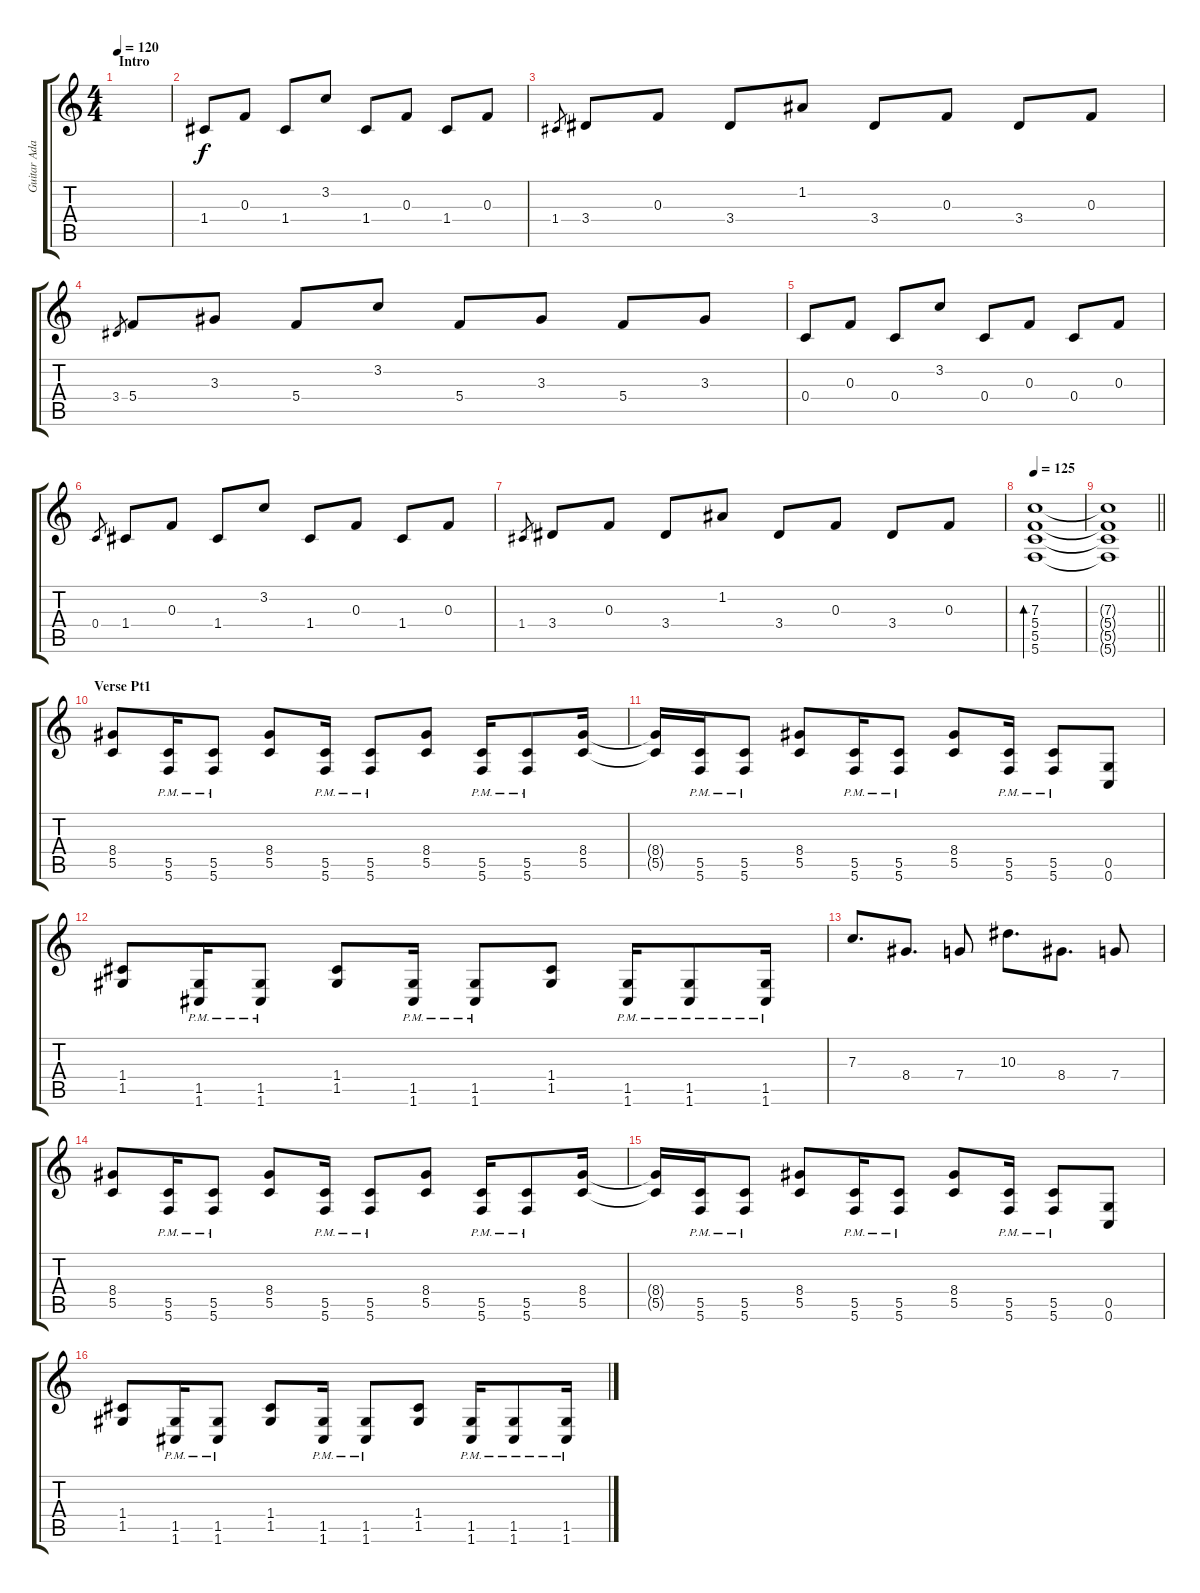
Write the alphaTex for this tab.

\track ("Guitar Adam" "Guitar Ada") {instrument distortionguitar}
\staff {score tabs}
\tuning (D4 A3 F3 C3 G2 C2) {hide}
\ts (4 4)
\section ("" "Intro")
\tempo 120
\tempo 140
\tempo 120
\clef g2
\ks c
|
1.4.8{instrument acousticguitarsteel} 0.3.8 1.4.8 3.2.8 1.4.8 0.3.8 1.4.8 0.3.8 |
1.4.8{gr} 3.4.8 0.3.8 3.4.8 1.2.8 3.4.8 0.3.8 3.4.8 0.3.8 |
3.4.8{gr} 5.4.8 3.3.8 5.4.8 3.2.8 5.4.8 3.3.8 5.4.8 3.3.8 |
0.4.8 0.3.8 0.4.8 3.2.8 0.4.8 0.3.8 0.4.8 0.3.8 |
0.4.8{gr} 1.4.8 0.3.8 1.4.8 3.2.8 1.4.8 0.3.8 1.4.8 0.3.8 |
1.4.8{gr} 3.4.8 0.3.8 3.4.8 1.2.8 3.4.8 0.3.8 3.4.8 0.3.8 |
\tempo 125
(7.3 5.4 5.5 5.6).1{bd 240} |
\barLineRight lightlight
(7.3{t} 5.4{t} 5.5{t} 5.6{t}).1 |
\section ("" "Verse Pt1")
(8.4 5.5).8{instrument distortionguitar} (5.5{pm} 5.6{pm}).16 (5.5{pm} 5.6{pm}).8 (8.4 5.5).8 (5.5{pm} 5.6{pm}).16 (5.5{pm} 5.6{pm}).8 (8.4 5.5).8 (5.5{pm} 5.6{pm}).16 (5.5{pm} 5.6{pm}).8 (8.4 5.5).16 |
(8.4{t} 5.5{t}).16 (5.5{pm} 5.6{pm}).16 (5.5{pm} 5.6{pm}).8 (8.4 5.5).8 (5.5{pm} 5.6{pm}).16 (5.5{pm} 5.6{pm}).8 (8.4 5.5).8 (5.5{pm} 5.6{pm}).16 (5.5{pm} 5.6{pm}).8 (0.5 0.6).8 |
(1.4 1.5).8 (1.5{pm} 1.6{pm}).16 (1.5{pm} 1.6{pm}).8 (1.4 1.5).8 (1.5{pm} 1.6{pm}).16 (1.5{pm} 1.6{pm}).8 (1.4 1.5).8 (1.5{pm} 1.6{pm}).16 (1.5{pm} 1.6{pm}).8 (1.5{pm} 1.6{pm}).16 |
7.3.8{d} 8.4.8{d} 7.4.8 10.3.8{d} 8.4.8{d} 7.4.8 |
(8.4 5.5).8 (5.5{pm} 5.6{pm}).16 (5.5{pm} 5.6{pm}).8 (8.4 5.5).8 (5.5{pm} 5.6{pm}).16 (5.5{pm} 5.6{pm}).8 (8.4 5.5).8 (5.5{pm} 5.6{pm}).16 (5.5{pm} 5.6{pm}).8 (8.4 5.5).16 |
(8.4{t} 5.5{t}).16 (5.5{pm} 5.6{pm}).16 (5.5{pm} 5.6{pm}).8 (8.4 5.5).8 (5.5{pm} 5.6{pm}).16 (5.5{pm} 5.6{pm}).8 (8.4 5.5).8 (5.5{pm} 5.6{pm}).16 (5.5{pm} 5.6{pm}).8 (0.5 0.6).8 |
(1.4 1.5).8 (1.5{pm} 1.6{pm}).16 (1.5{pm} 1.6{pm}).8 (1.4 1.5).8 (1.5{pm} 1.6{pm}).16 (1.5{pm} 1.6{pm}).8 (1.4 1.5).8 (1.5{pm} 1.6{pm}).16 (1.5{pm} 1.6{pm}).8 (1.5{pm} 1.6{pm}).16
